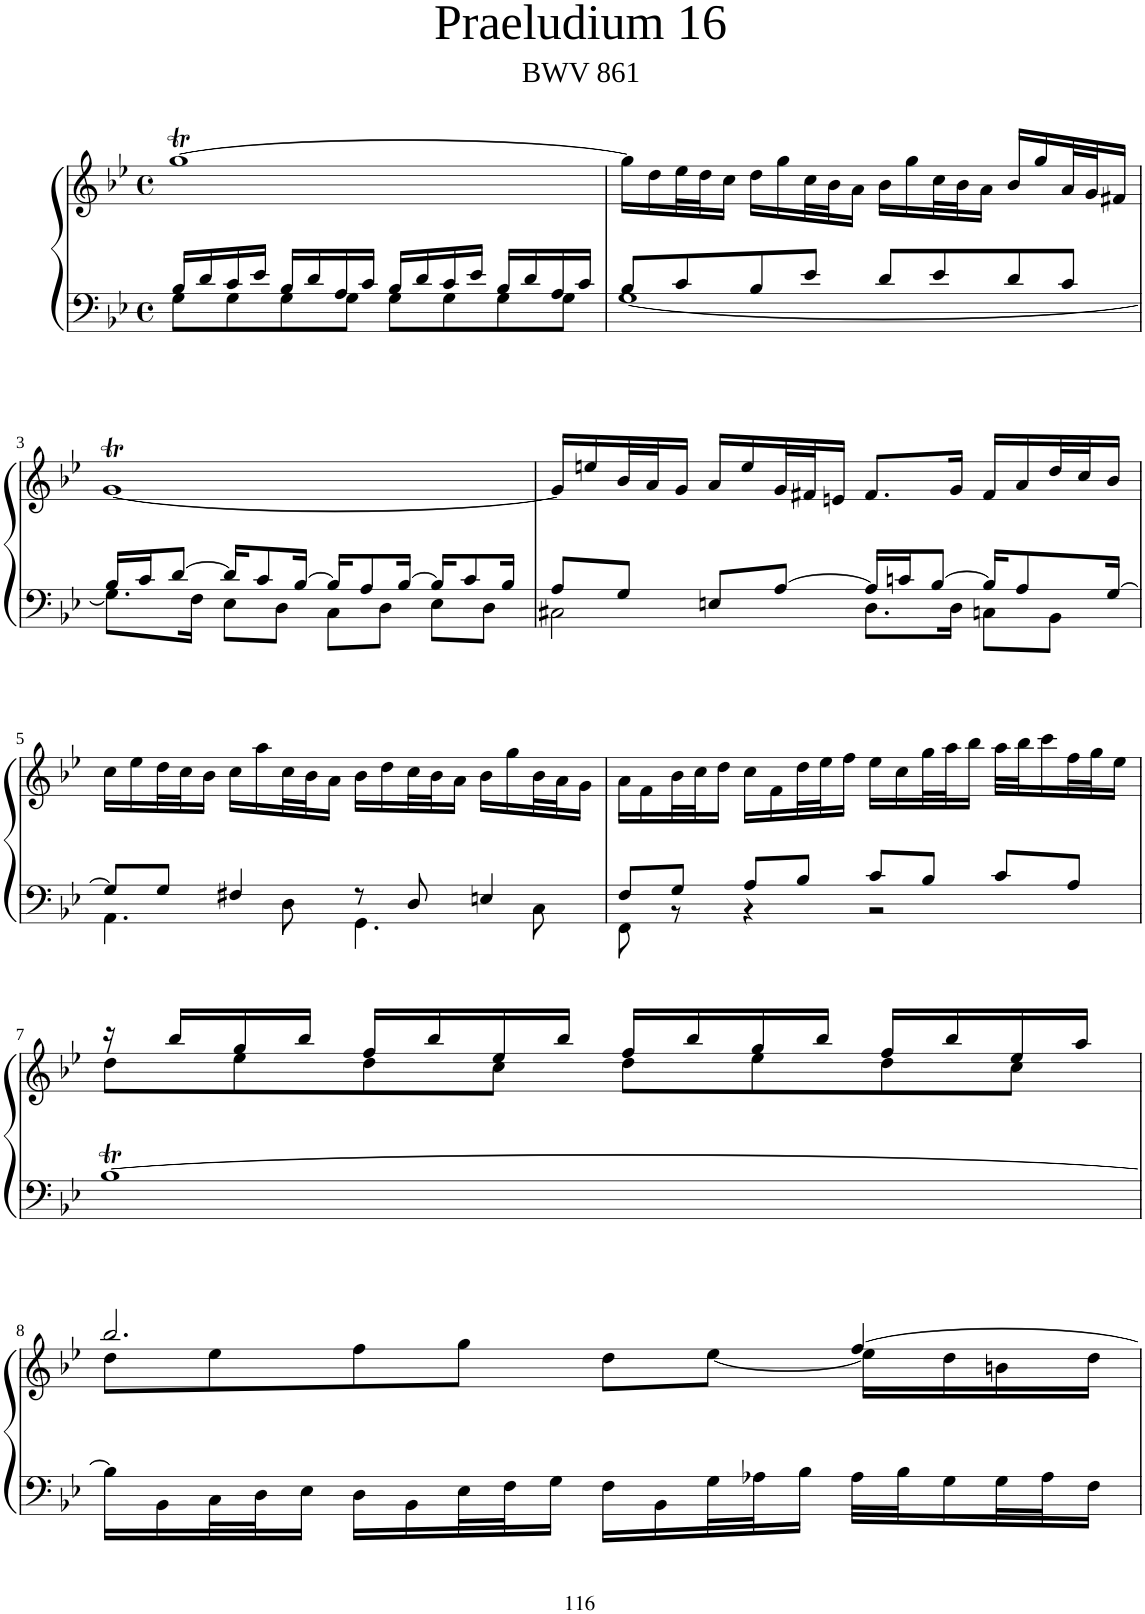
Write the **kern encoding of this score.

**kern	**kern
*part1	*part1
*staff2	*staff1
*I"Piano	*
*I'Pno	*
*clefF4	*clefG2
*k[b-e-]	*k[b-e-]
*M4/4	*M4/4
*met(c)	*met(c)
=1	=1
*^	*
16B-/LL	8G\L	[1ggT
16d/	.	.
16c/	8G\	.
16e-/JJ	.	.
16B-/LL	8G\	.
16d/	.	.
16A/	8G\J	.
16c/JJ	.	.
16B-/LL	8G\L	.
16d/	.	.
16c/	8G\	.
16e-/JJ	.	.
16B-/LL	8G\	.
16d/	.	.
16A/	8G\J	.
16c/JJ	.	.
=2	=2	=2
8B-/L	[1G	16gg\LL]
.	.	16dd\
8c/	.	32ee-\L
.	.	32dd\J
.	.	16cc\JJ
8B-/	.	16dd\LL
.	.	16gg\
8e-/J	.	32cc\L
.	.	32b-\J
.	.	16a\JJ
8d/L	.	16b-\LL
.	.	16gg\
8e-/	.	32cc\L
.	.	32b-\J
.	.	16a\JJ
8d/	.	16b-/LL
.	.	16gg/
8c/J	.	32a/L
.	.	32g/J
.	.	16f#X/JJ
!!LO:LB:g=z
=3	=3	=3
16B-/LL	8.G\L]	[1gT
16c/J	.	.
[8d/J	.	.
.	16F\Jk	.
16d/KL]	8E-\L	.
8c/	.	.
.	8D\J	.
[16B-/Jk	.	.
16B-/KL]	8C\L	.
8A/	.	.
.	8D\J	.
[16B-/Jk	.	.
16B-/KL]	8E-\L	.
8c/	.	.
.	8D\J	.
16B-/Jk	.	.
=4	=4	=4
8A/L	2C#X\	16g/LL]
.	.	16een/
8G/J	.	32b-/L
.	.	32a/J
.	.	16g/JJ
8En/L	.	16a/LL
.	.	16ee/
[8A/J	.	32g/L
.	.	32f#X/J
.	.	16en/JJ
16A/LL]	8.D\L	8.f#/L
16cn/J	.	.
[8B-/J	.	.
.	16D\Jk	16g/Jk
16B-/KL]	8Cn\L	16f#/LL
8A/	.	16a/
.	8BB-\J	32dd/L
.	.	32cc/J
[16G/Jk	.	16b-/JJ
!!LO:LB:g=z
=5	=5	=5
8G/L]	4.AA\	16cc\LL
.	.	16ee-\
8G/J	.	32dd\L
.	.	32cc\J
.	.	16b-\JJ
4F#X/	.	16cc\LL
.	.	16aa\
.	8D\	32cc\L
.	.	32b-\J
.	.	16a\JJ
8r	4.GG\	16b-\LL
.	.	16dd\
8D/	.	32cc\L
.	.	32b-\J
.	.	16a\JJ
4En/	.	16b-\LL
.	.	16gg\
.	8C\	32b-\L
.	.	32a\J
.	.	16g\JJ
=6	=6	=6
8F/L	8FF\	16a\LL
.	.	16f\
8G/J	8r	32b-\L
.	.	32cc\J
.	.	16dd\JJ
8A/L	4r	16cc\LL
.	.	16f\
8B-/J	.	32dd\L
.	.	32ee-\J
.	.	16ff\JJ
8c/L	2r	16ee-\LL
.	.	16cc\
8B-/J	.	32gg\L
.	.	32aa\J
.	.	16bb-\JJ
8c/L	.	32aa\LLL
.	.	32bb-\J
.	.	16ccc\
8A/J	.	32ff\L
.	.	32gg\J
.	.	16ee-\JJ
*v	*v	*
!!LO:LB:g=z
=7	=7
*	*^
[1B-T	16r	8dd\L
.	16bb-/LL	.
.	16gg/	8ee-\
.	16bb-/JJ	.
.	16ff/LL	8dd\
.	16bb-/	.
.	16ee-/	8cc\J
.	16bb-/JJ	.
.	16ff/LL	8dd\L
.	16bb-/	.
.	16gg/	8ee-\
.	16bb-/JJ	.
.	16ff/LL	8dd\
.	16bb-/	.
.	16ee-/	8cc\J
.	16aa/JJ	.
!!LO:LB:g=z	!!
=8	=8	=8
16B-\LL]	2.bb-/	8dd\L
16BB-\	.	.
32C\L	.	8ee-\
32D\J	.	.
16E-\JJ	.	.
16D\LL	.	8ff\
16BB-\	.	.
32E-\L	.	8gg\J
32F\J	.	.
16G\JJ	.	.
16F\LL	.	8dd\L
16BB-\	.	.
32G\L	.	[8ee-\J
32A-X\J	.	.
16B-\JJ	.	.
32A-\LLL	[4ff/	16ee-\LL]
32B-\J	.	.
16G\	.	16dd\
32G\L	.	16bn\
32A-\J	.	.
16F\JJ	.	16dd\JJ
*	*v	*v
=	=
*-	*-
